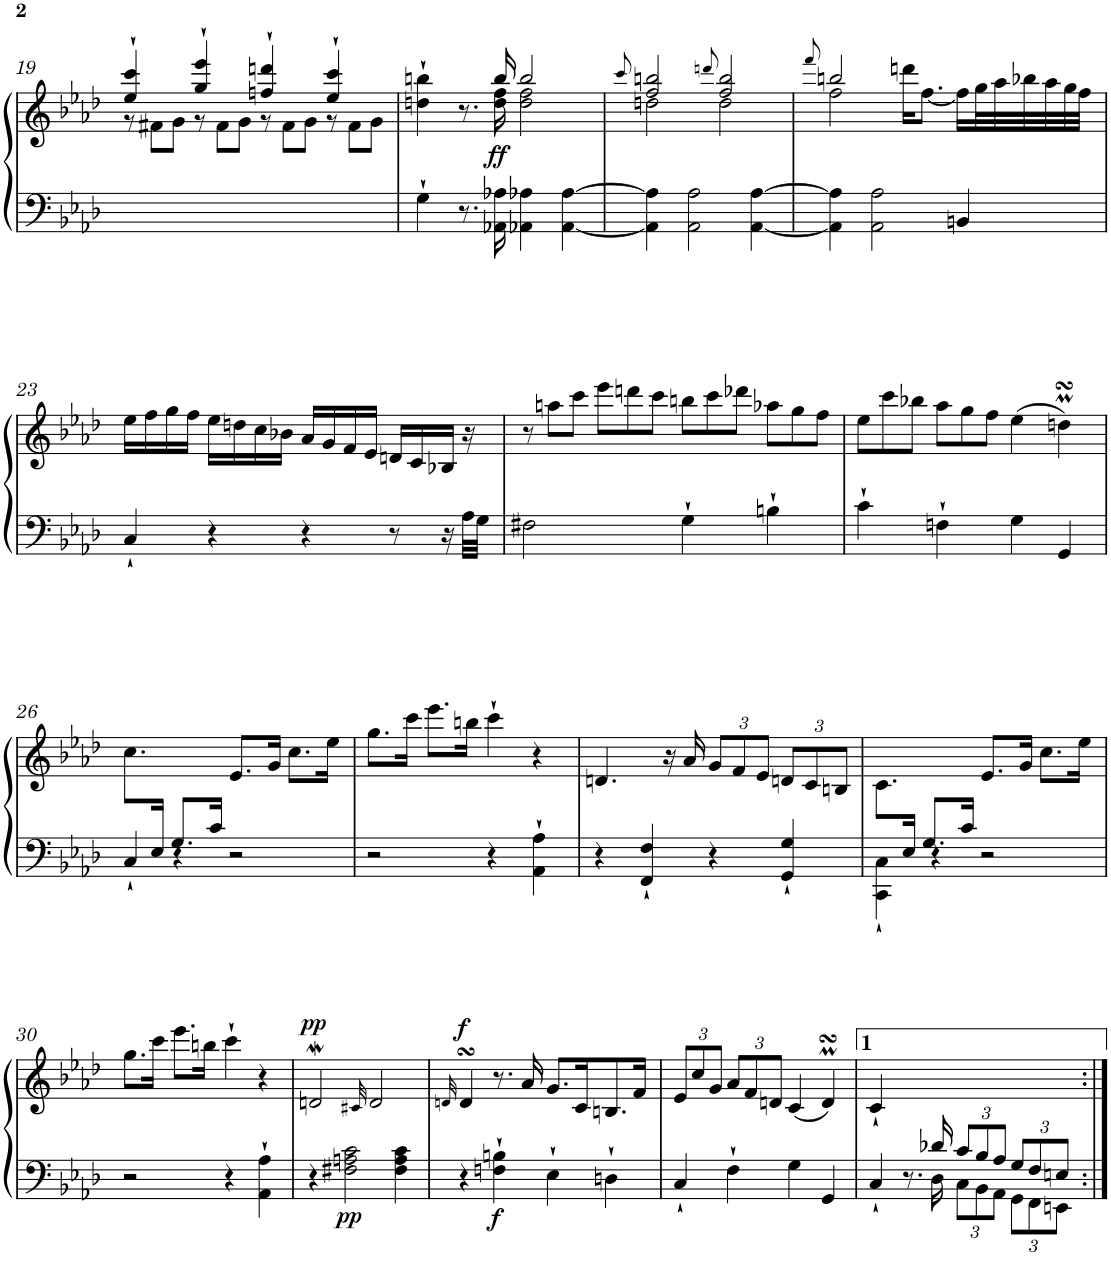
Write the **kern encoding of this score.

**kern	**kern	**dynam
*part1	*part1	*part1
*staff2	*staff1	*staff1/2
*I"Фортепиано	*	*
!!LO:PB:g=z
*clefF4	*clefG2	*
*k[b-e-a-d-]	*k[b-e-a-d-]	*
*f:	*f:	*
*M4/4	*M4/4	*
*met(c)	*met(c)	*
=19	=19	=19
*	*^	*
*	*	*Xtuplet	*
1ryy	4ee-/` 4ccc/`	12r	.
.	.	12f#X\L	.
.	.	12g\J	.
.	4gg/` 4eee-/`	12r	.
.	.	12f#\L	.
.	.	12g\J	.
.	4ffn/` 4dddn/`	12r	.
.	.	12f#\L	.
.	.	12g\J	.
.	4ee-/` 4ccc/`	12r	.
.	.	12f#\L	.
.	.	12g\J	.
=20	=20	=20	=20
4G`\	4ddn\` 4bbn\`	4..ryy	.
8.r	8.r	.	.
!	!	!	!LO:DY:b
16AA-X\ 16A-X\	16bb/	16dd\ 16ff\	ff
4AA-X\ 4A-X\	2bb/	2dd\ 2ff\	.
[4AA-\ [4A-\	.	.	.
=21	=21	=21	=21
.	8qccc/	.	.
4AA-\] 4A-\]	2ff/ 2bbn/	2ddn\	.
2AA-\ 2A-\	.	.	.
.	8qdddn/	.	.
.	2ff/ 2bb/	2dd\	.
[4AA-\ [4A-\	.	.	.
=22	=22	=22	=22
.	8qfff/	.	.
4AA-\] 4A-\]	2bbn/	2ff\	.
2AA-\ 2A-\	.	.	.
.	16dddn\KL	2ryy	.
.	[<8.ff\J	.	.
4BBn/	16ff\LL]	.	.
.	32gg\L	.	.
.	32aa-\	.	.
.	32bb-X\	.	.
.	32aa-\	.	.
.	32gg\	.	.
.	32ff\JJJ	.	.
*	*v	*v	*
!!LO:LB:g=z
=23	=23	=23
4C`/	16ee-\LL	.
.	16ff\	.
.	16gg\	.
.	16ff\JJ	.
4r	16ee-\LL	.
.	16ddn\	.
.	16cc\	.
.	16b-X\JJ	.
4r	16a-/LL	.
.	16g/	.
.	16f/	.
.	16e-/JJ	.
8r	16dn/LL	.
.	16c/	.
16r	16B-X/JJ	.
32A-\LLL	16r	.
32G\JJJ	.	.
=24	=24	=24
2F#X\	12r	.
.	12aan\L	.
.	12ccc\J	.
.	12eee-\L	.
.	12dddn\	.
.	12ccc\J	.
4G`\	12bbn\L	.
.	12ccc\	.
.	12ddd-X\J	.
4Bn`\	12aa-X\L	.
.	12gg\	.
.	12ff\J	.
=25	=25	=25
4c`\	12ee-\L	.
.	12ccc\	.
.	12bb-X\J	.
4Fn`\	12aa-\L	.
.	12gg\	.
.	12ff\J	.
4G\	(>4ee-\	.
4GG/	4ddnmsSsS\)	.
!!LO:LB:g=z
=26	=26	=26
*^	*	*
8.ryy	4C`/	8.cc\L	.
16E-/Jk	.	16ryy	.
8.G/L	4r	.	.
16c/Jk	.	.	.
2ryy	2r	8.e-/L	.
.	.	16g/Jk	.
.	.	8.cc\L	.
.	.	16ee-\Jk	.
*v	*v	*	*
=27	=27	=27
2r	8.gg\L	.
.	16ccc\Jk	.
.	8.eee-\L	.
.	16bbn\Jk	.
4r	4ccc`\	.
4AA-\` 4A-\`	4r	.
=28	=28	=28
4r	4.dn/	.
4FF/` 4F/`	.	.
.	16r	.
.	16a-/	.
*	*tuplet	*
*	*Xbrackettup	*
4r	12g/L	.
.	12f/	.
.	12e-/J	.
4GG/` 4G/`	12dn/L	.
.	12c/	.
.	12Bn/J	.
=29	=29	=29
*^	*	*
8.ryy	4CC\`< 4C\`<	8.c\L	.
16E-/Jk	.	16ryy	.
8.G/L	4r	.	.
16c/Jk	.	.	.
2ryy	2r	8.e-/L	.
.	.	16g/Jk	.
.	.	8.cc\L	.
.	.	16ee-\Jk	.
*v	*v	*	*
!!LO:LB:g=z
=30	=30	=30
2r	8.gg\L	.
.	16ccc\Jk	.
.	8.eee-\L	.
.	16bbn\Jk	.
4r	4ccc`\	.
4AA-\` 4A-\`	4r	.
=31	=31	=31
!	!	!LO:DY:a
4r	2dnW/	pp
!	!	!LO:DY:b=2
2F#X\ 2An\ 2c\	.	pp
.	32qc#X/	.
.	2d/	.
4F#\ 4A\ 4c\	.	.
=32	=32	=32
.	32qdn/	.
!	!	!LO:DY:a
4r	4dsSsS/	f
!	!	!LO:DY:b=2
4Fn\` 4Bn\`	8.r	f
.	16a-/	.
4E-`\	8.g/L	.
.	16c/K	.
4Dn`\	8.Bn/	.
.	16f/Jk	.
=33	=33	=33
4C`/	12e-/L	.
.	12cc/	.
.	12g/J	.
4F`\	12a-/L	.
.	12f/	.
.	12dn/J	.
4G\	(<4c/	.
4GG/	4dmsSsS/)	.
=34	=34	=34
*^	*	*
4..ryy	4C`/	4c`/	.
.	8.r	8.ryy	.
16d-X/	16D-\	2ryy	.
*Xbrackettup	*	*	*
12c/L	12C\L	.	.
12B-/	12BB-\	.	.
12A-/J	12AA-\J	.	.
12G/L	12GG\L	.	.
12F/	12FF\	.	.
12En/J	12EEn\J	.	.
.	.	16ryy	.
*v	*v	*	*
=:|!	=:|!	=:|!
*-	*-	*-
